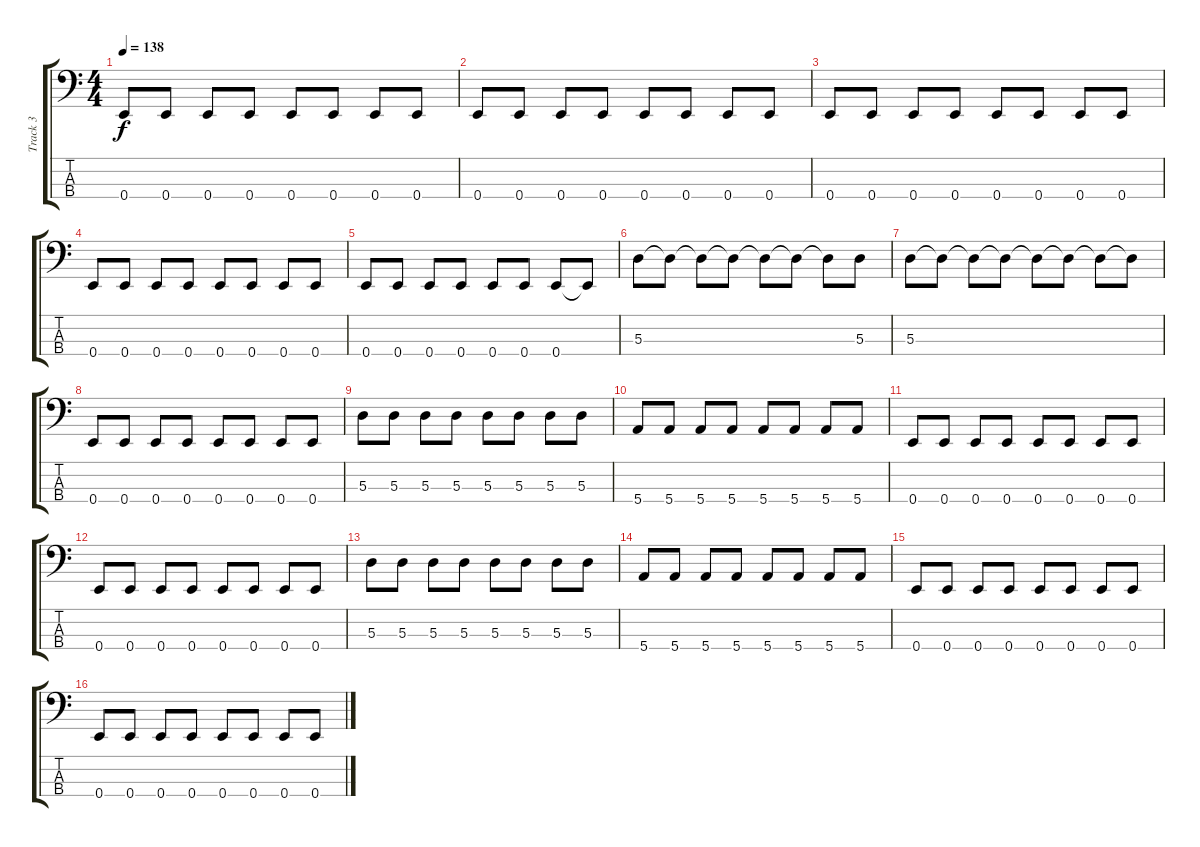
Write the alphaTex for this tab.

\track ("Track 3" "Track 3") {instrument electricbassfinger}
\staff {score tabs}
\tuning (G2 D2 A1 E1) {hide}
\ts (4 4)
\tempo 138
\clef f4
\ks c
0.4.8{dy f} 0.4.8 0.4.8 0.4.8 0.4.8 0.4.8 0.4.8 0.4.8 |
0.4.8 0.4.8 0.4.8 0.4.8 0.4.8 0.4.8 0.4.8 0.4.8 |
0.4.8 0.4.8 0.4.8 0.4.8 0.4.8 0.4.8 0.4.8 0.4.8 |
0.4.8 0.4.8 0.4.8 0.4.8 0.4.8 0.4.8 0.4.8 0.4.8 |
0.4.8 0.4.8 0.4.8 0.4.8 0.4.8 0.4.8 0.4.8 0.4{t}.8 |
5.3.8 5.3{t}.8 5.3{t}.8 5.3{t}.8 5.3{t}.8 5.3{t}.8 5.3{t}.8 5.3.8 |
5.3.8 5.3{t}.8 5.3{t}.8 5.3{t}.8 5.3{t}.8 5.3{t}.8 5.3{t}.8 5.3{t}.8 |
0.4.8 0.4.8 0.4.8 0.4.8 0.4.8 0.4.8 0.4.8 0.4.8 |
5.3.8 5.3.8 5.3.8 5.3.8 5.3.8 5.3.8 5.3.8 5.3.8 |
5.4.8 5.4.8 5.4.8 5.4.8 5.4.8 5.4.8 5.4.8 5.4.8 |
0.4.8 0.4.8 0.4.8 0.4.8 0.4.8 0.4.8 0.4.8 0.4.8 |
0.4.8 0.4.8 0.4.8 0.4.8 0.4.8 0.4.8 0.4.8 0.4.8 |
5.3.8 5.3.8 5.3.8 5.3.8 5.3.8 5.3.8 5.3.8 5.3.8 |
5.4.8 5.4.8 5.4.8 5.4.8 5.4.8 5.4.8 5.4.8 5.4.8 |
0.4.8 0.4.8 0.4.8 0.4.8 0.4.8 0.4.8 0.4.8 0.4.8 |
0.4.8 0.4.8 0.4.8 0.4.8 0.4.8 0.4.8 0.4.8 0.4.8
